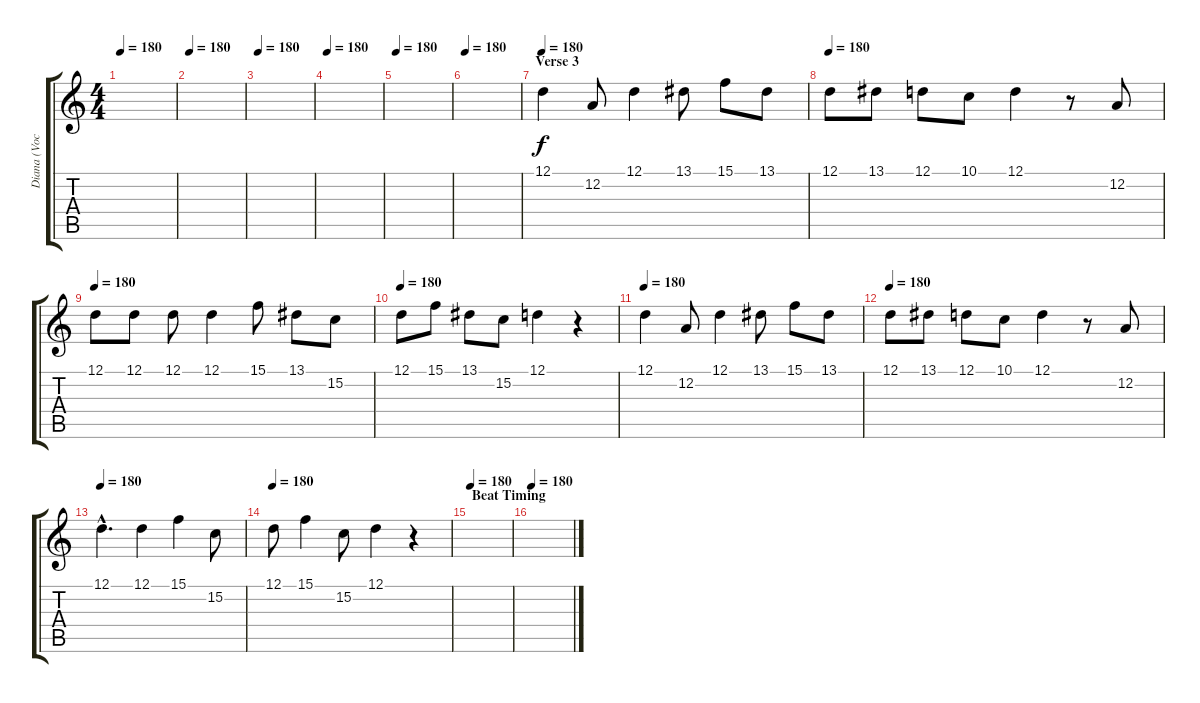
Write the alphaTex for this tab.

\track ("Diana (Vocal)" "Diana (Voc") {instrument lead1square}
\staff {score tabs}
\tuning (D4 A3 F3 C3 G2 D2) {hide}
\ts (4 4)
\tempo 180
\clef g2
\ks c
|
\tempo 180
|
\tempo 180
|
\tempo 180
|
\tempo 180
|
\tempo 180
|
\section ("" "Verse 3")
\tempo 180
12.1.4 12.2.8 12.1.4 13.1.8 15.1.8 13.1.8 |
\tempo 180
12.1.8 13.1.8 12.1.8 10.1.8 12.1.4 r.8 12.2.8 |
\tempo 180
12.1.8 12.1.8 12.1.8 12.1.4 15.1.8 13.1.8 15.2.8 |
\tempo 180
12.1.8 15.1.8 13.1.8 15.2.8 12.1.4 r.4 |
\tempo 180
12.1.4 12.2.8 12.1.4 13.1.8 15.1.8 13.1.8 |
\tempo 180
12.1.8 13.1.8 12.1.8 10.1.8 12.1.4 r.8 12.2.8 |
\tempo 180
12.1{hac}.4{d} 12.1.4 15.1.4 15.2.8 |
\tempo 180
12.1.8 15.1.4 15.2.8 12.1.4 r.4 |
\section ("" "Beat Timing")
\tempo 180
|
\tempo 180
